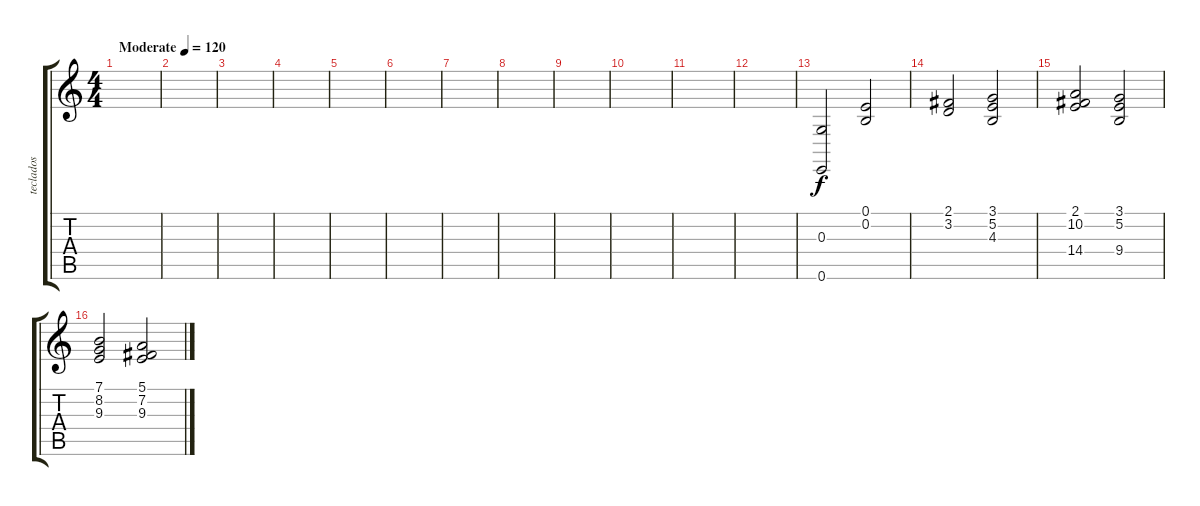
\track ("teclados" "teclados") {instrument stringensemble2}
\staff {score tabs}
\tuning (E4 B3 G3 D3 A2 E2) {hide}
\ts (4 4)
\tempo (120 "Moderate")
\clef g2
\ks c
|
|
|
|
|
|
|
|
|
|
|
|
(0.3 0.6).2 (0.1 0.2).2 |
(2.1 3.2).2 (3.1 5.2 4.3).2 |
(2.1 10.2 14.4).2 (3.1 5.2 9.4).2 |
(7.1 8.2 9.3).2 (5.1 7.2 9.3).2
